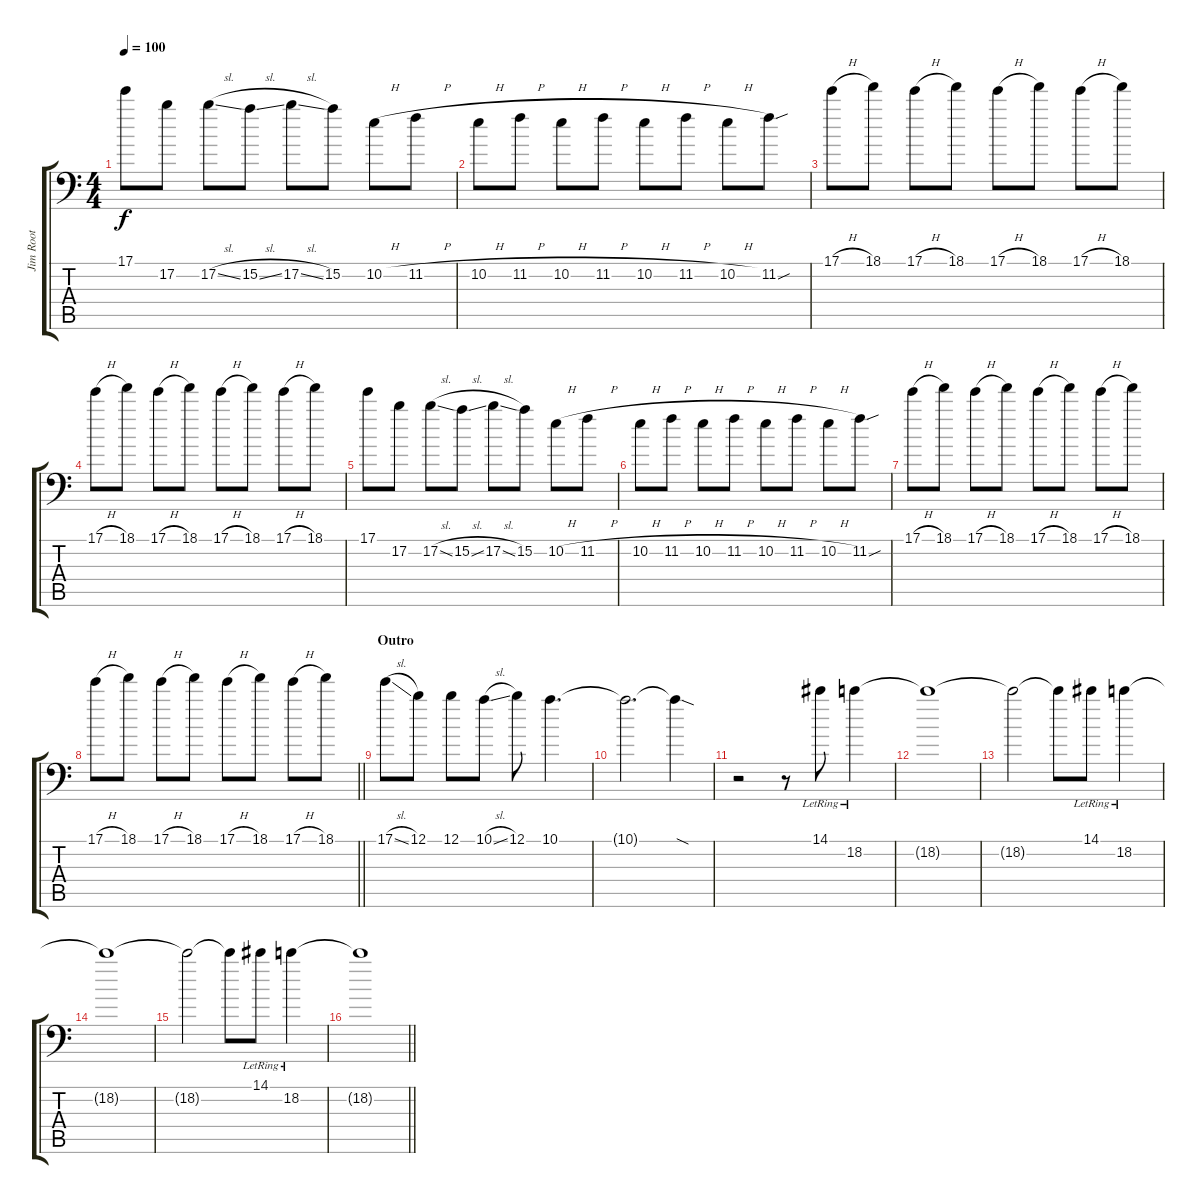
\track ("Jim Root" "Jim Root") {instrument distortionguitar}
\staff {score tabs}
\tuning (B3 Gb3 D3 A2 E2 A1) {hide}
\ts (4 4)
\tempo 100
\clef f4
\ks c
17.1.8{dy f} 17.2.8 17.2{sl}.8 15.2{sl}.8 17.2{sl}.8 15.2.8 10.2{h}.8 11.2{h}.8 |
10.2{h}.8 11.2{h}.8 10.2{h}.8 11.2{h}.8 10.2{h}.8 11.2{h}.8 10.2{h}.8 11.2{sou}.8 |
17.1{h}.8 18.1.8 17.1{h}.8 18.1.8 17.1{h}.8 18.1.8 17.1{h}.8 18.1.8 |
17.1{h}.8 18.1.8 17.1{h}.8 18.1.8 17.1{h}.8 18.1.8 17.1{h}.8 18.1.8 |
17.1.8 17.2.8 17.2{sl}.8 15.2{sl}.8 17.2{sl}.8 15.2.8 10.2{h}.8 11.2{h}.8 |
10.2{h}.8 11.2{h}.8 10.2{h}.8 11.2{h}.8 10.2{h}.8 11.2{h}.8 10.2{h}.8 11.2{sou}.8 |
17.1{h}.8 18.1.8 17.1{h}.8 18.1.8 17.1{h}.8 18.1.8 17.1{h}.8 18.1.8 |
\barLineRight lightlight
17.1{h}.8 18.1.8 17.1{h}.8 18.1.8 17.1{h}.8 18.1.8 17.1{h}.8 18.1.8 |
\section ("" "Outro")
17.1{sl}.8 12.1.8 12.1.8 10.1{sl}.8 12.1.8 10.1.4{d} |
10.1{t}.2{d} 10.1{sod t}.4 |
r.2 r.8 14.1{lr}.8 18.2{lr}.4 |
18.2{t}.1 |
18.2{t}.2 18.2{t}.8 14.1{lr}.8 18.2{lr}.4 |
18.2{t}.1 |
18.2{t}.2 18.2{t}.8 14.1{lr}.8 18.2{lr}.4 |
\barLineRight lightlight
18.2{t}.1
